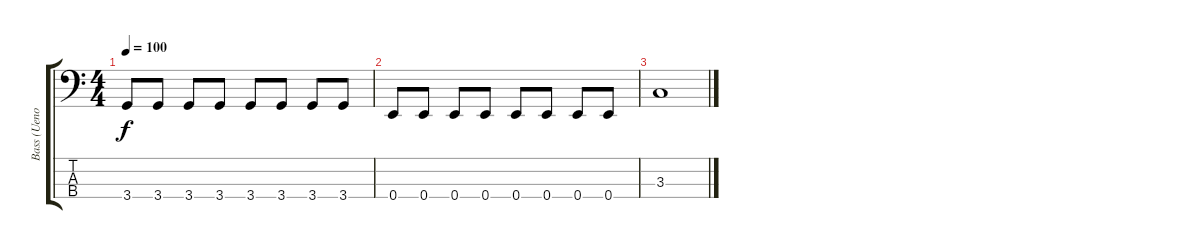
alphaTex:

\track ("Bass (Ueno)" "Bass (Ueno") {instrument electricbassfinger}
\staff {score tabs}
\tuning (G2 D2 A1 E1) {hide}
\ts (4 4)
\tempo 100
\clef f4
\ks c
3.4.8{dy f} 3.4.8 3.4.8 3.4.8 3.4.8 3.4.8 3.4.8 3.4.8 |
0.4.8 0.4.8 0.4.8 0.4.8 0.4.8 0.4.8 0.4.8 0.4.8 |
3.3.1
